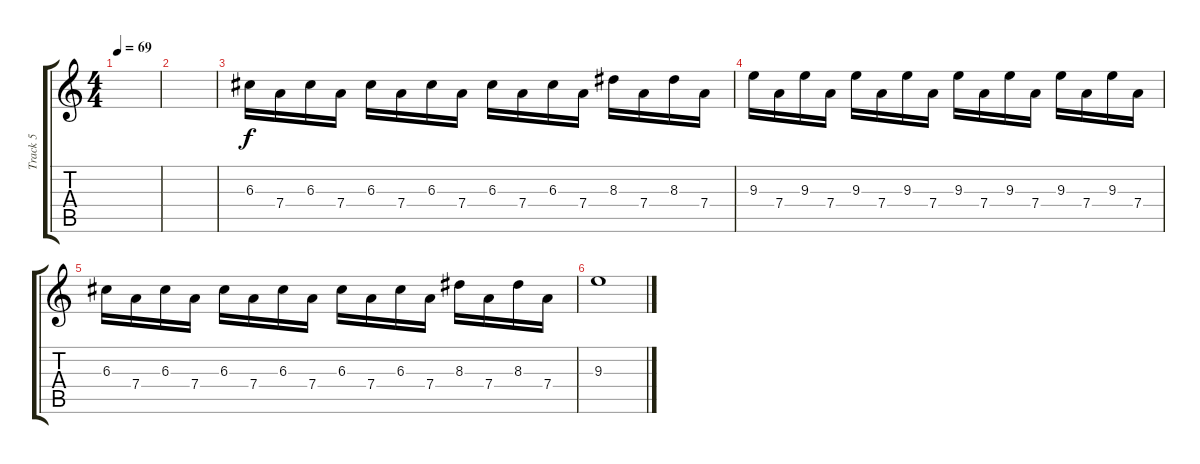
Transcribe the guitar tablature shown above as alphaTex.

\track ("Track 5" "Track 5") {instrument electricguitarclean}
\staff {score tabs}
\tuning (E4 B3 G3 D3 A2 E2) {hide}
\ts (4 4)
\tempo 69
\clef g2
\ks c
|
|
6.3.16 7.4.16 6.3.16 7.4.16 6.3.16 7.4.16 6.3.16 7.4.16 6.3.16 7.4.16 6.3.16 7.4.16 8.3.16 7.4.16 8.3.16 7.4.16 |
9.3.16 7.4.16 9.3.16 7.4.16 9.3.16 7.4.16 9.3.16 7.4.16 9.3.16 7.4.16 9.3.16 7.4.16 9.3.16 7.4.16 9.3.16 7.4.16 |
6.3.16 7.4.16 6.3.16 7.4.16 6.3.16 7.4.16 6.3.16 7.4.16 6.3.16 7.4.16 6.3.16 7.4.16 8.3.16 7.4.16 8.3.16 7.4.16 |
9.3.1
